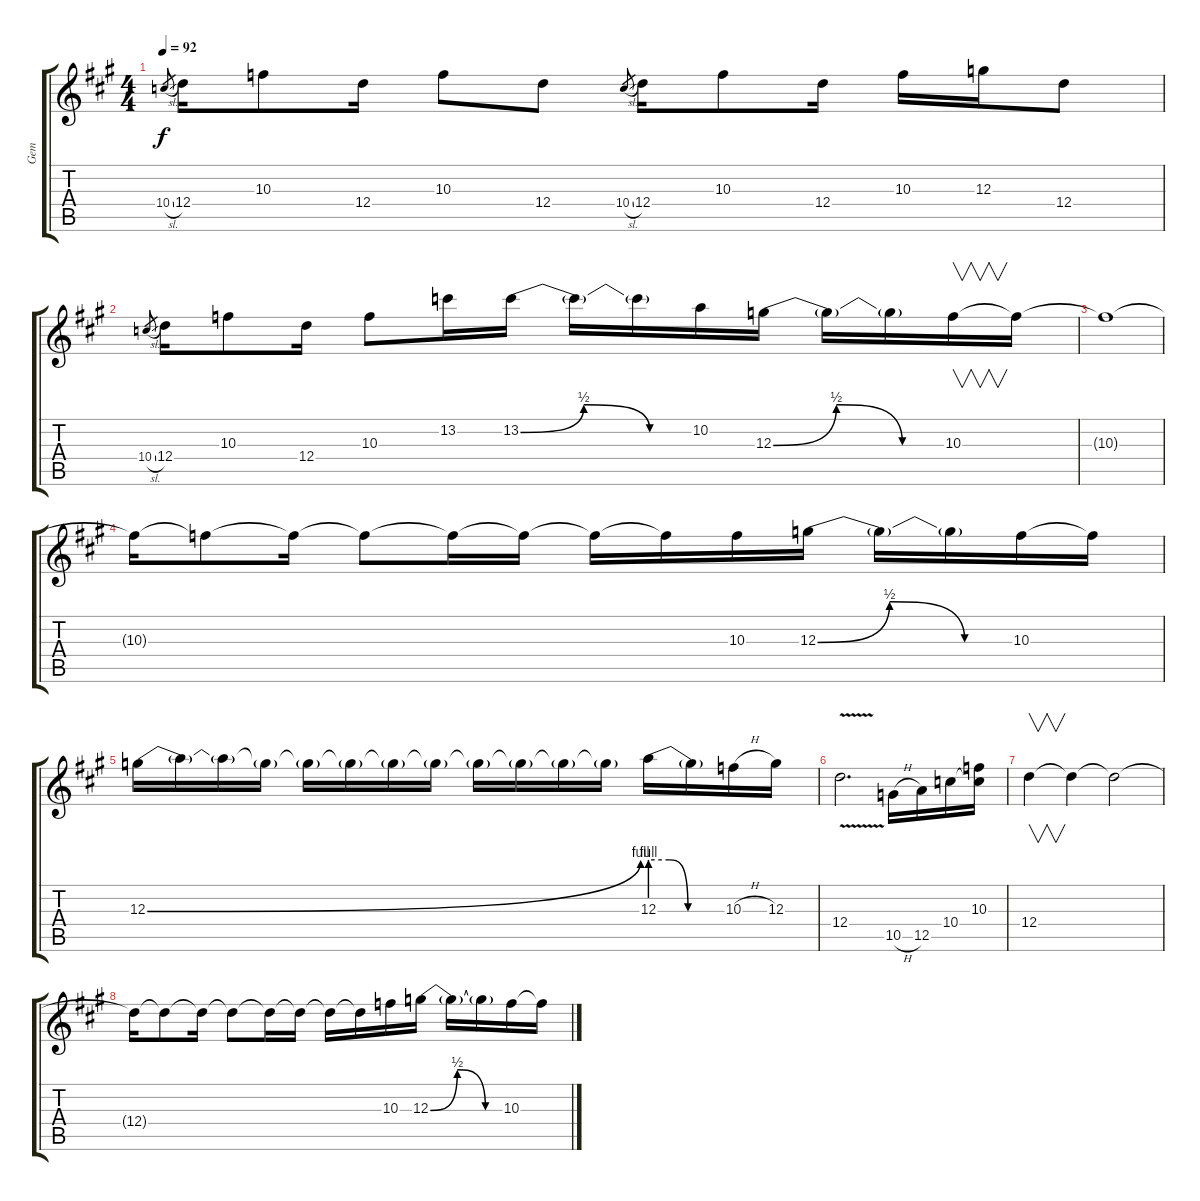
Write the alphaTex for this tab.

\track ("Gem" "Gem") {instrument overdrivenguitar}
\staff {score tabs}
\tuning (E4 B3 G3 D3 A2 E2) {hide}
\ts (4 4)
\tempo 92
\clef g2
\ks a
10.4{sl}.8{gr dy f} 12.4.16 10.3.8 12.4.16 10.3.8 12.4.8 10.4{sl}.8{gr} 12.4.16 10.3.8 12.4.16 10.3.16 12.3.16 12.4.8 |
10.4{sl}.8{gr} 12.4.16 10.3.8 12.4.16 10.3.8 13.2.16 13.2{be (custom 0 0 22 2 45 0 60 0)}.16 13.2{t}.16 13.2{t}.16 10.2.16 12.3{be (custom 0 0 22 2 45 0 60 0)}.16 12.3{t}.16 12.3{t}.16 10.3.16{v} 10.3{t}.16 |
10.3{t}.1 |
10.3{t}.16 10.3{t}.8 10.3{t}.16 10.3{t}.8 10.3{t}.16 10.3{t}.16 10.3{t}.16 10.3{t}.16 10.3.16 12.3{be (custom 0 0 22 2 45 0 60 0)}.16 12.3{t}.16 12.3{t}.16 10.3.16 10.3{t}.16 |
12.3{be (bend 0 0 60 4)}.16 12.3{t}.16 12.3{t}.16 12.3{t}.16 12.3{t}.16 12.3{t}.16 12.3{t}.16 12.3{t}.16 12.3{t}.16 12.3{t}.16 12.3{t}.16 12.3{t}.16 12.3{be (custom 0 4 15 4 30 0 60 0)}.16 12.3{t}.16 10.3{h}.16 12.3.16 |
12.4{v}.2{d} 10.5{h}.16 12.5.16 10.4.16 (10.3 10.4{t}).16 |
12.4.4{v} 12.4{t}.4 12.4{t}.2 |
12.4{t}.16 12.4{t}.8 12.4{t}.16 12.4{t}.8 12.4{t}.16 12.4{t}.16 12.4{t}.16 12.4{t}.16 10.3.16 12.3{be (custom 0 0 22 2 45 0 60 0)}.16 12.3{t}.16 12.3{t}.16 10.3.16 10.3{t}.16
